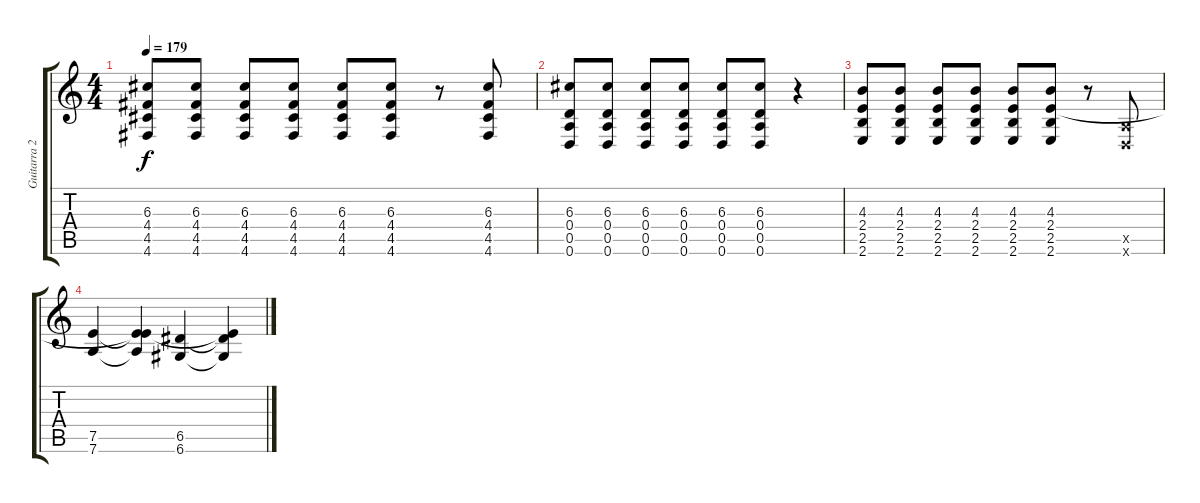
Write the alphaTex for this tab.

\track ("Guitarra 2" "Guitarra 2") {instrument electricguitarclean}
\staff {score tabs}
\tuning (E4 B3 G3 D3 A2 D2) {hide}
\ts (4 4)
\tempo 179
\clef g2
\ks c
(6.3 4.4 4.5 4.6).8{dy f} (6.3 4.4 4.5 4.6).8 (6.3 4.4 4.5 4.6).8 (6.3 4.4 4.5 4.6).8 (6.3 4.4 4.5 4.6).8 (6.3 4.4 4.5 4.6).8 r.8 (6.3 4.4 4.5 4.6).8 |
(6.3 0.4 0.5 0.6).8 (6.3 0.4 0.5 0.6).8 (6.3 0.4 0.5 0.6).8 (6.3 0.4 0.5 0.6).8 (6.3 0.4 0.5 0.6).8 (6.3 0.4 0.5 0.6).8 r.4 |
(4.3 2.4 2.5 2.6).8 (4.3 2.4 2.5 2.6).8 (4.3 2.4 2.5 2.6).8 (4.3 2.4 2.5 2.6).8 (4.3 2.4 2.5 2.6).8 (4.3 2.4 2.5 2.6).8 r.8 (0.5{x} 0.6{x}).8 |
(7.5 7.6).4 (2.4{t} 7.5{t} 7.6{t}).4 (6.5 6.6).4 (2.4{t} 6.5{t} 6.6{t}).4
